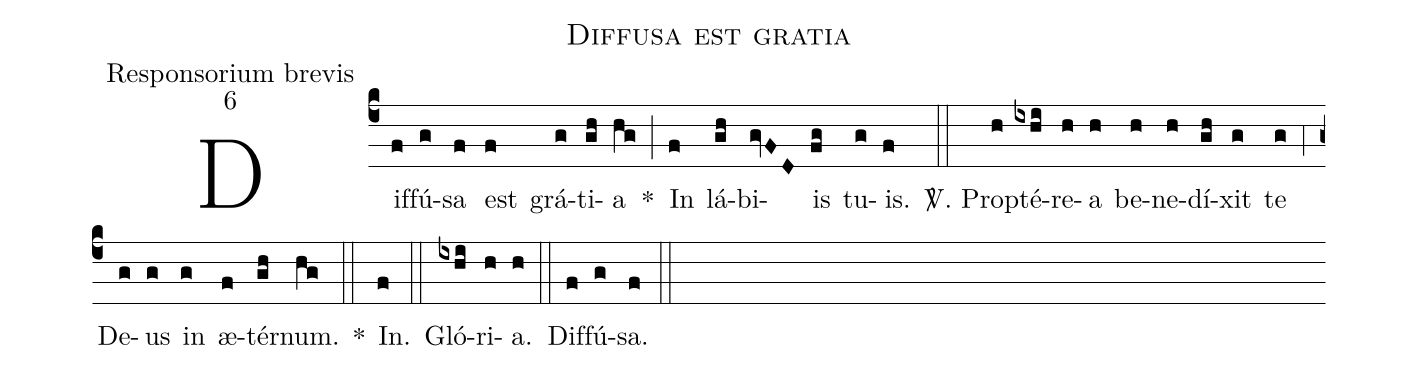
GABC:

name:Diffusa est gratia;
office-part:Responsorium brevis;
mode:6;
%%
(c4) Dif(f)fú(g)sa(f) est(f) grá(g)ti(gh)a(hg) *(;) In(f) lá(gh)bi(gvFD)is(fg) tu(g)is.(f) (::)

<sp>V/</sp>. Prop(h)té(ixhi)re(h)a(h) be(h)ne(h)dí(gh)xit(g) te(g) (,4) De(g)us(g) in(g) æ(f)tér(gh)num.(hg) *(::) In.(f) (::)

Gló(ixhi)ri(h)a.(h) (::)
Dif(f)fú(g)sa.(f) (::)
